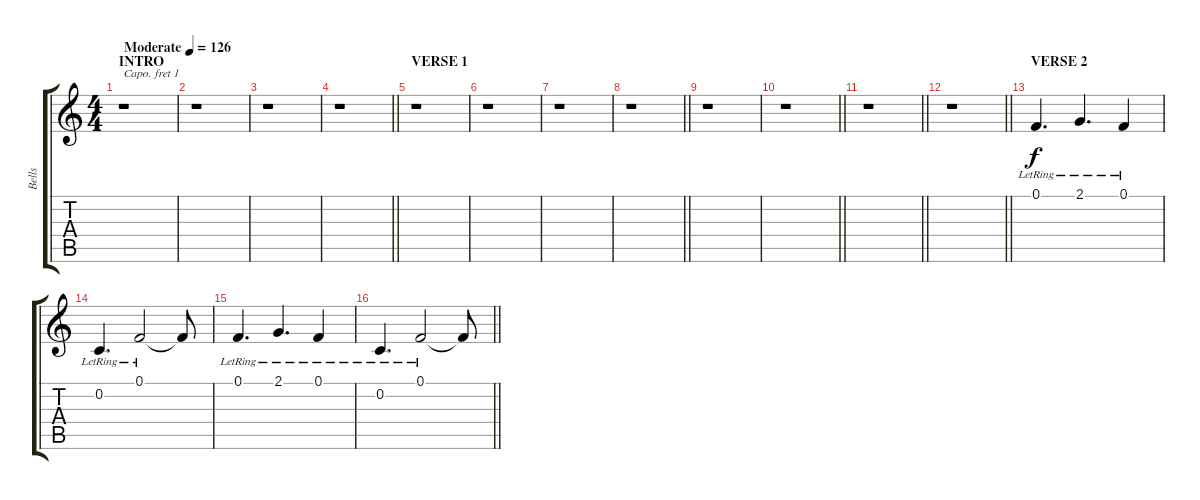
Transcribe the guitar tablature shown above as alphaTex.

\track ("Bells" "Bells") {instrument pad1newage}
\staff {score tabs}
\capo 1
\tuning (E4 B3 G3 D3 A2 E2) {hide}
\ts (4 4)
\section ("" "INTRO")
\tempo (126 "Moderate")
\clef g2
\ks c
r.1{dy f instrument pad1newage} |
r.1 |
r.1 |
\barLineRight lightlight
r.1 |
\section ("" "VERSE 1")
r.1 |
r.1 |
r.1 |
\barLineRight lightlight
r.1 |
r.1 |
\barLineRight lightlight
r.1 |
\barLineRight lightlight
r.1 |
\barLineRight lightlight
r.1 |
\section ("" "VERSE 2")
0.1{lr}.4{d} 2.1{lr}.4{d} 0.1{lr}.4 |
0.2{lr}.4{d} 0.1{lr}.2 0.1{t}.8 |
0.1{lr}.4{d} 2.1{lr}.4{d} 0.1{lr}.4 |
\barLineRight lightlight
0.2{lr}.4{d} 0.1{lr}.2 0.1{t}.8
